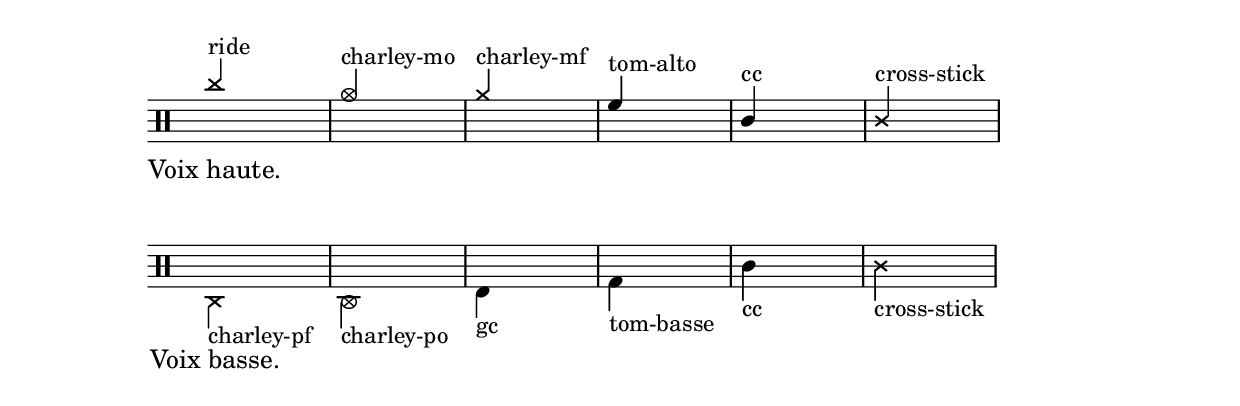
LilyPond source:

\version "2.22.1"
\language français
\include "../0_drum_style_perso.ly"

up = {
  \clef percussion
  \override Staff.TimeSignature.stencil = ##f
  \x do''4-"ride" s s s \c la'4-"charley-mo" s s s \x la'4-"charley-mf" s s s \o fa'4-"tom-alto" s s s do'-"cc" s s s \x do'-"cross-stick" s s s
}
down = {
  \clef percussion
  \override Staff.TimeSignature.stencil = ##f
  s s s s s
}
\score 
{
  <<
	\new Staff
	<<
	  \new Voice { \voiceOne \up }
	  \new Voice { \voiceTwo \down }
	>>
	\addlyrics { "Voix haute." }
  >>
}

up = {
  \clef percussion
  \override Staff.TimeSignature.stencil = ##f
  s s s s s
}
down = {
  \clef percussion
  \override Staff.TimeSignature.stencil = ##f
  \x do4-"charley-pf" s s s \c do4-"charley-po" s s s \o mi-"gc" s s s sol-"tom-basse" s s s do'-"cc" s s s \x do'-"cross-stick" s s s
}
\score 
{
  <<
	\new Staff
	<<
	  \new Voice { \voiceOne \up }
	  \new Voice { \voiceTwo \down }
	>>
	\addlyrics { "Voix basse." }
  >>
}

